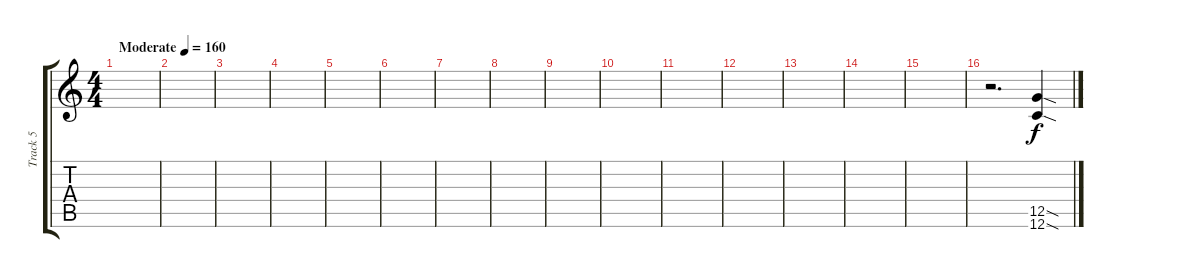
\track ("Track 5" "Track 5") {instrument distortionguitar}
\staff {score tabs}
\tuning (D4 A3 F3 C3 G2 C2) {hide}
\ts (4 4)
\tempo (160 "Moderate")
\clef g2
\ks c
|
|
|
|
|
|
|
|
|
|
|
|
|
|
|
r.2{d} (12.5{sod} 12.6{sod}).4
